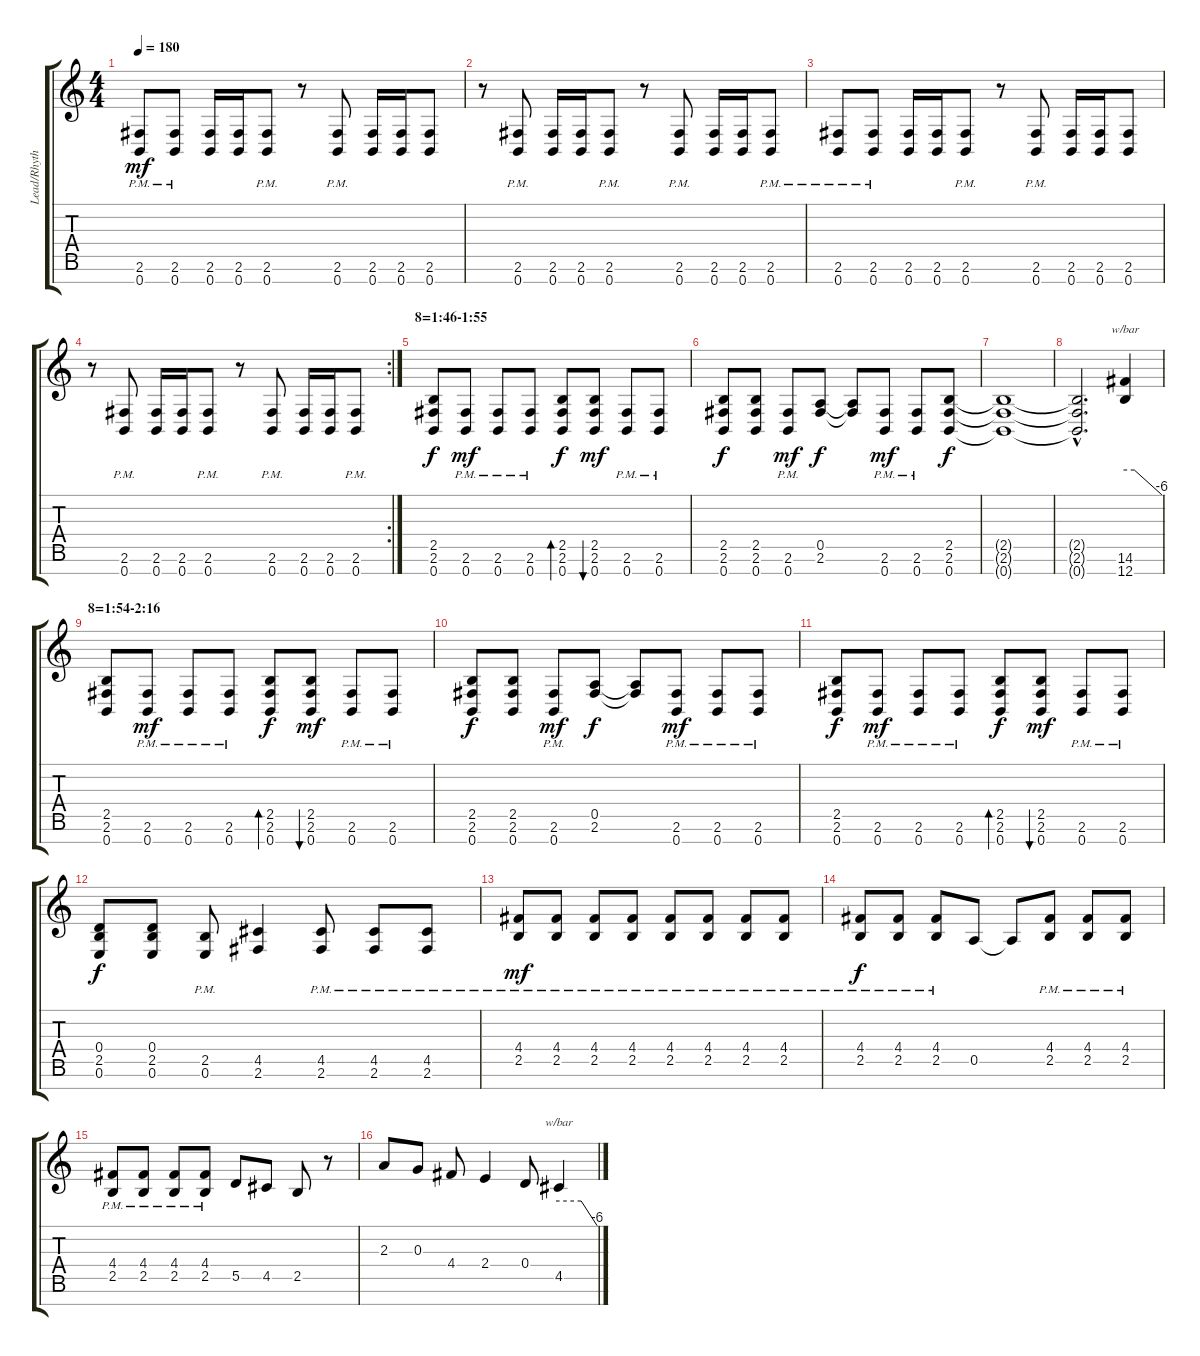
\track ("Lead/Rhythm" "Lead/Rhyth") {instrument distortionguitar}
\staff {score tabs}
\tuning (E4 B3 G3 D3 A2 E2 B1) {hide}
\ts (4 4)
\tempo 180
\clef g2
\ks c
(2.6{pm} 0.7{pm}).8{dy mf} (2.6{pm} 0.7{pm}).8 (2.6 0.7).16 (2.6 0.7).16 (2.6{pm} 0.7{pm}).8 r.8 (2.6{pm} 0.7{pm}).8 (2.6 0.7).16 (2.6 0.7).16 (2.6 0.7).8 |
r.8 (2.6{pm} 0.7{pm}).8 (2.6 0.7).16 (2.6 0.7).16 (2.6{pm} 0.7{pm}).8 r.8 (2.6{pm} 0.7{pm}).8 (2.6 0.7).16 (2.6 0.7).16 (2.6{pm} 0.7{pm}).8 |
(2.6{pm} 0.7{pm}).8 (2.6{pm} 0.7{pm}).8 (2.6 0.7).16 (2.6 0.7).16 (2.6{pm} 0.7{pm}).8 r.8 (2.6{pm} 0.7{pm}).8 (2.6 0.7).16 (2.6 0.7).16 (2.6 0.7).8 |
\rc 2
r.8 (2.6{pm} 0.7{pm}).8 (2.6 0.7).16 (2.6 0.7).16 (2.6{pm} 0.7{pm}).8 r.8 (2.6{pm} 0.7{pm}).8 (2.6 0.7).16 (2.6 0.7).16 (2.6{pm} 0.7{pm}).8 |
\section ("" "8=1:46-1:55")
(2.5 2.6 0.7).8{dy f} (2.6{pm} 0.7{pm}).8{dy mf} (2.6{pm} 0.7{pm}).8 (2.6{pm} 0.7{pm}).8 (2.5 2.6 0.7).8{bd 120 dy f} (2.5 2.6 0.7).8{bu 120 dy mf} (2.6{pm} 0.7{pm}).8 (2.6{pm} 0.7{pm}).8 |
(2.5 2.6 0.7).8{dy f} (2.5 2.6 0.7).8 (2.6{pm} 0.7{pm}).8{dy mf} (0.5 2.6).8{dy f} (0.5{t} 2.6{t}).8 (2.6{pm} 0.7{pm}).8{dy mf} (2.6{pm} 0.7{pm}).8 (2.5 2.6 0.7).8{dy f} |
(2.5{t} 2.6{t} 0.7{t}).1 |
(2.5{hac t} 2.6{hac t} 0.7{hac t}).2{d} (14.6 12.7).4{tbe (custom default 0 0 15 0 60 -24)} |
\section ("" "8=1:54-2:16")
(2.5 2.6 0.7).8 (2.6{pm} 0.7{pm}).8{dy mf} (2.6{pm} 0.7{pm}).8 (2.6{pm} 0.7{pm}).8 (2.5 2.6 0.7).8{bd 120 dy f} (2.5 2.6 0.7).8{bu 120 dy mf} (2.6{pm} 0.7{pm}).8 (2.6{pm} 0.7{pm}).8 |
(2.5 2.6 0.7).8{dy f} (2.5 2.6 0.7).8 (2.6{pm} 0.7{pm}).8{dy mf} (0.5 2.6).8{dy f} (0.5{t} 2.6{t}).8 (2.6{pm} 0.7{pm}).8{dy mf} (2.6{pm} 0.7{pm}).8 (2.6{pm} 0.7{pm}).8 |
(2.5 2.6 0.7).8{dy f} (2.6{pm} 0.7{pm}).8{dy mf} (2.6{pm} 0.7{pm}).8 (2.6{pm} 0.7{pm}).8 (2.5 2.6 0.7).8{bd 120 dy f} (2.5 2.6 0.7).8{bu 120 dy mf} (2.6{pm} 0.7{pm}).8 (2.6{pm} 0.7{pm}).8 |
(0.4 2.5 0.6).8{dy f} (0.4 2.5 0.6).8 (2.5{pm} 0.6{pm}).8 (4.5 2.6).4 (4.5{pm} 2.6{pm}).8 (4.5{pm} 2.6{pm}).8 (4.5{pm} 2.6{pm}).8 |
(4.4{pm} 2.5{pm}).8{dy mf} (4.4{pm} 2.5{pm}).8 (4.4{pm} 2.5{pm}).8 (4.4{pm} 2.5{pm}).8 (4.4{pm} 2.5{pm}).8 (4.4{pm} 2.5{pm}).8 (4.4{pm} 2.5{pm}).8 (4.4{pm} 2.5{pm}).8 |
(4.4{pm} 2.5{pm}).8{dy f} (4.4{pm} 2.5{pm}).8 (4.4{pm} 2.5{pm}).8 0.5.8 0.5{t}.8 (4.4{pm} 2.5).8 (4.4{pm} 2.5).8 (4.4{pm} 2.5).8 |
(4.4{pm} 2.5{pm}).8 (4.4{pm} 2.5{pm}).8 (4.4{pm} 2.5{pm}).8 (4.4{pm} 2.5{pm}).8 5.5.8 4.5.8 2.5.8 r.8 |
2.3.8 0.3.8 4.4.8 2.4.4 0.4.8 4.5.4{tbe (custom default 0 0 35 0 60 -24)}
